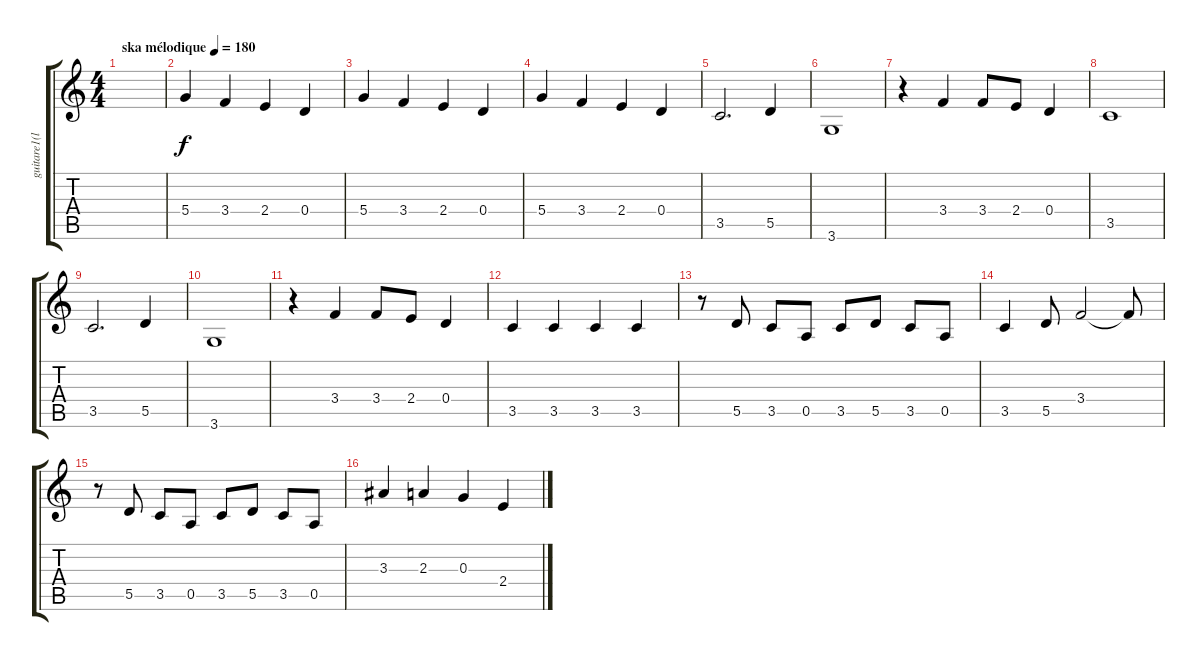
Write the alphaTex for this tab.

\track ("guitare1(lint)" "guitare1(l") {instrument distortionguitar}
\staff {score tabs}
\tuning (E4 B3 G3 D3 A2 E2) {hide}
\ts (4 4)
\tempo (180 "ska mélodique")
\clef g2
\ks c
|
5.4.4 3.4.4 2.4.4 0.4.4 |
5.4.4 3.4.4 2.4.4 0.4.4 |
5.4.4 3.4.4 2.4.4 0.4.4 |
3.5.2{d} 5.5.4 |
3.6.1 |
r.4 3.4.4 3.4.8 2.4.8 0.4.4 |
3.5.1 |
3.5.2{d} 5.5.4 |
3.6.1 |
r.4 3.4.4 3.4.8 2.4.8 0.4.4 |
3.5.4 3.5.4 3.5.4 3.5.4 |
r.8 5.5.8 3.5.8 0.5.8 3.5.8 5.5.8 3.5.8 0.5.8 |
3.5.4 5.5.8 3.4.2 3.4{t}.8 |
r.8 5.5.8 3.5.8 0.5.8 3.5.8 5.5.8 3.5.8 0.5.8 |
3.3.4 2.3.4 0.3.4 2.4.4
